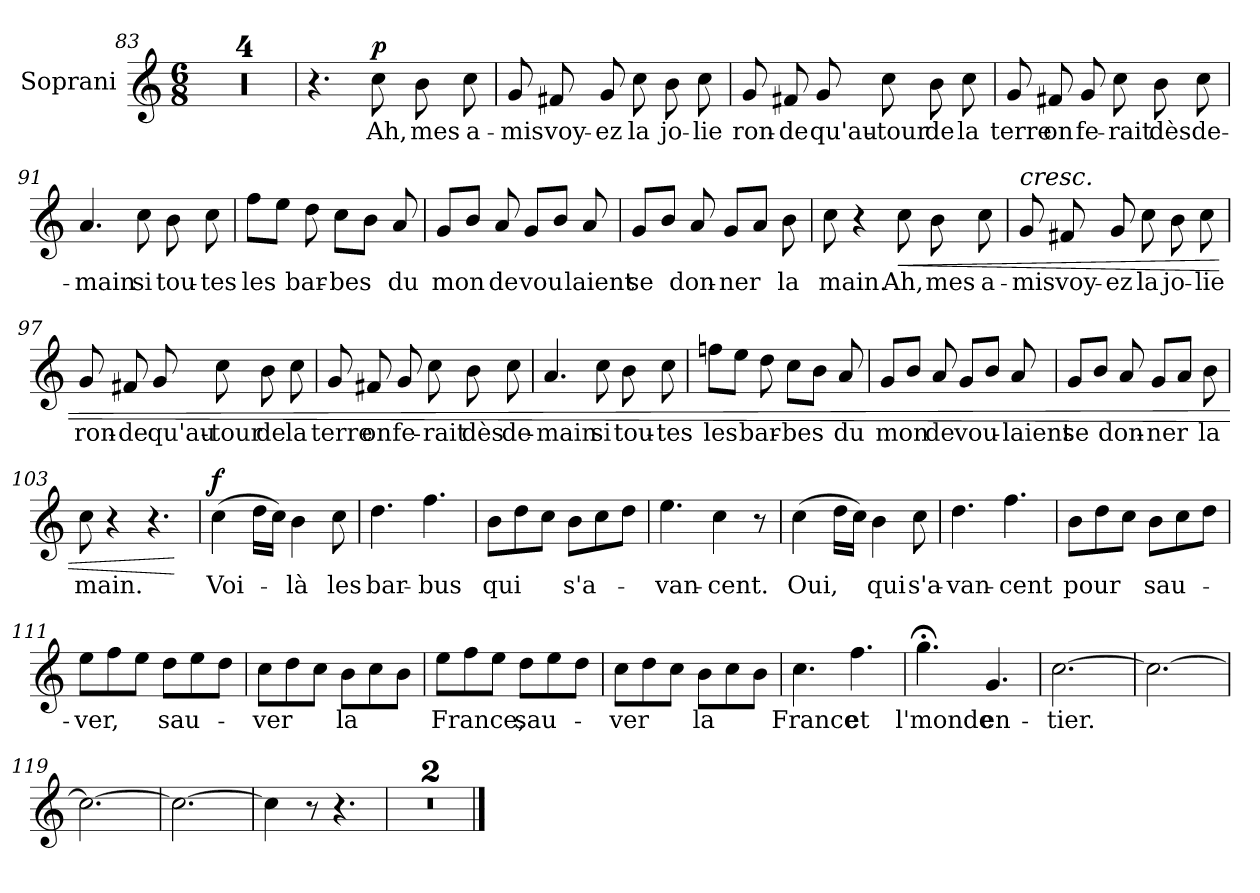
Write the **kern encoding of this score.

**kern	**text	**dynam
*part1	*part1	*part1
*staff1	*staff1	*staff1
*I"Soprani	*	*
!!LO:LB:g=z
*clefG2	*	*
*k[]	*	*
*M6/8	*	*
*MM50	*	*
=83	=83	=83
2.r	.	.
*MM80	*	*
=84	=84	=84
*MM180	*	*
2.r	.	.
=85	=85	=85
2.r	.	.
=86	=86	=86
2.r	.	.
=87	=87	=87
4.r	.	.
!	!LO:LY:b	!LO:DY:a
8cc\	Ah,	p
!	!LO:LY:b	!
8b\	mes	.
!	!LO:LY:b	!
8cc\	a-	.
!!LO:PB:g=z
=88	=88	=88
!	!LO:LY:b	!
8g/	mis	.
!	!LO:LY:b	!
8f#X/	voy-	.
!	!LO:LY:b	!
8g/	ez	.
!	!LO:LY:b	!
8cc\	la	.
!	!LO:LY:b	!
8b\	jo-	.
!	!LO:LY:b	!
8cc\	lie	.
=89	=89	=89
!	!LO:LY:b	!
8g/	ron-	.
!	!LO:LY:b	!
8f#X/	de	.
!	!LO:LY:b	!
8g/	qu'au-	.
!	!LO:LY:b	!
8cc\	tour	.
!	!LO:LY:b	!
8b\	de	.
!	!LO:LY:b	!
8cc\	la	.
=90	=90	=90
!	!LO:LY:b	!
8g/	terre	.
!	!LO:LY:b	!
8f#X/	on	.
!	!LO:LY:b	!
8g/	fe-	.
!	!LO:LY:b	!
8cc\	rait	.
!	!LO:LY:b	!
8b\	dès	.
!	!LO:LY:b	!
8cc\	de-	.
=91	=91	=91
!	!LO:LY:b	!
4.a/	main	.
!	!LO:LY:b	!
8cc\	si	.
!	!LO:LY:b	!
8b\	tou-	.
!	!LO:LY:b	!
8cc\	tes	.
!!LO:LB:g=z
=92	=92	=92
!	!LO:LY:b	!
8ff\L	les	.
8ee\J	.	.
!	!LO:LY:b	!
8dd\	bar-	.
!	!LO:LY:b	!
8cc\L	bes	.
8b\J	.	.
!	!LO:LY:b	!
8a/	du	.
=93	=93	=93
!	!LO:LY:b	!
8g/L	mon	.
!	!LO:LY:b	!
8b/J	-	.
!	!LO:LY:b	!
8a/	de	.
!	!LO:LY:b	!
8g/L	vou	.
!	!LO:LY:b	!
8b/J	-	.
!	!LO:LY:b	!
8a/	laient	.
=94	=94	=94
!	!LO:LY:b	!
8g/L	se	.
8b/J	.	.
!	!LO:LY:b	!
8a/	don-	.
!	!LO:LY:b	!
8g/L	ner	.
8a/J	.	.
!	!LO:LY:b	!
8b\	la	.
=95	=95	=95
!	!LO:LY:b	!
8cc\	main.	.
4r	.	.
!	!LO:LY:b	!LO:HP:b
8cc\	Ah,	<
!	!LO:LY:b	!
8b\	mes	.
!	!LO:LY:b	!
8cc\	a-	.
!!LO:PB:g=z
=96	=96	=96
!LO:TX:a:i:t=cresc.	!	!
!	!LO:LY:b	!
8g/	mis	.
!	!LO:LY:b	!
8f#X/	voy-	.
!	!LO:LY:b	!
8g/	ez	.
!	!LO:LY:b	!
8cc\	la	.
!	!LO:LY:b	!
8b\	jo-	.
!	!LO:LY:b	!
8cc\	lie	.
=97	=97	=97
!	!LO:LY:b	!
8g/	ron-	.
!	!LO:LY:b	!
8f#X/	de	.
!	!LO:LY:b	!
8g/	qu'au-	.
!	!LO:LY:b	!
8cc\	tour	.
!	!LO:LY:b	!
8b\	de	.
!	!LO:LY:b	!
8cc\	la	.
=98	=98	=98
!	!LO:LY:b	!
8g/	terre	.
!	!LO:LY:b	!
8f#X/	on	.
!	!LO:LY:b	!
8g/	fe-	.
!	!LO:LY:b	!
8cc\	rait	.
!	!LO:LY:b	!
8b\	dès	.
!	!LO:LY:b	!
8cc\	de-	.
=99	=99	=99
!	!LO:LY:b	!
4.a/	main	.
!	!LO:LY:b	!
8cc\	si	.
!	!LO:LY:b	!
8b\	tou-	.
!	!LO:LY:b	!
8cc\	tes	.
!!LO:LB:g=z
=100	=100	=100
!	!LO:LY:b	!
8ffni\L	les	.
8ee\J	.	.
!	!LO:LY:b	!
8dd\	bar-	.
!	!LO:LY:b	!
8cc\L	bes	.
8b\J	.	.
!	!LO:LY:b	!
8a/	du	.
=101	=101	=101
!	!LO:LY:b	!
8g/L	mon	.
!	!LO:LY:b	!
8b/J	-	.
!	!LO:LY:b	!
8a/	de	.
!	!LO:LY:b	!
8g/L	vou-	.
8b/J	.	.
!	!LO:LY:b	!
8a/	laient	.
=102	=102	=102
!	!LO:LY:b	!
8g/L	se	.
8b/J	.	.
!	!LO:LY:b	!
8a/	don-	.
!	!LO:LY:b	!
8g/L	ner	.
8a/J	.	.
!	!LO:LY:b	!
8b\	la	.
=103	=103	=103
!	!LO:LY:b	!
8cc\	main.	.
4r	.	.
4.r	.	.
.	.	[
!!LO:PB:g=z
=104	=104	=104
!	!LO:LY:b	!LO:DY:a
(>4cc\	Voi-	f
16dd\LL	.	.
16cc\JJ)	.	.
!	!LO:LY:b	!
4b\	là	.
!	!LO:LY:b	!
8cc\	les	.
=105	=105	=105
!	!LO:LY:b	!
4.dd\	bar-	.
!	!LO:LY:b	!
4.ff\	bus	.
=106	=106	=106
!	!LO:LY:b	!
8b\L	qui	.
8dd\	.	.
8cc\J	.	.
!	!LO:LY:b	!
8b\L	s'a-	.
8cc\	.	.
8dd\J	.	.
=107	=107	=107
!	!LO:LY:b	!
4.ee\	van-	.
!	!LO:LY:b	!
4cc\	-cent.	.
8r	.	.
=108	=108	=108
!	!LO:LY:b	!
(>4cc\	Oui,	.
16dd\LL	.	.
16cc\JJ)	.	.
!	!LO:LY:b	!
4b\	qui	.
!	!LO:LY:b	!
8cc\	s'a-	.
!!LO:LB:g=z
=109	=109	=109
!	!LO:LY:b	!
4.dd\	van-	.
!	!LO:LY:b	!
4.ff\	cent	.
=110	=110	=110
!	!LO:LY:b	!
8b\L	pour	.
8dd\	.	.
8cc\J	.	.
!	!LO:LY:b	!
8b\L	sau-	.
8cc\	.	.
8dd\J	.	.
=111	=111	=111
!	!LO:LY:b	!
8ee\L	ver,	.
8ff\	.	.
8ee\J	.	.
!	!LO:LY:b	!
8dd\L	sau-	.
8ee\	.	.
8dd\J	.	.
=112	=112	=112
!	!LO:LY:b	!
8cc\L	ver	.
8dd\	.	.
8cc\J	.	.
!	!LO:LY:b	!
8b\L	la	.
8cc\	.	.
8b\J	.	.
=113	=113	=113
!	!LO:LY:b	!
8ee\L	France,	.
8ff\	.	.
8ee\J	.	.
!	!LO:LY:b	!
8dd\L	sau-	.
8ee\	.	.
8dd\J	.	.
!!LO:PB:g=z
=114	=114	=114
!	!LO:LY:b	!
8cc\L	ver	.
8dd\	.	.
8cc\J	.	.
!	!LO:LY:b	!
8b\L	la	.
8cc\	.	.
8b\J	.	.
=115	=115	=115
!	!LO:LY:b	!
4.cc\	France	.
!	!LO:LY:b	!
4.ff\	et	.
=116	=116	=116
*MM90	*	*
!	!LO:LY:b	!
4.gg;<\	l'monde	.
*MM180	*	*
!	!LO:LY:b	!
4.g/	en-	.
=117	=117	=117
!	!LO:LY:b	!
[2.cc\	tier.	.
=118	=118	=118
2.cc\_	.	.
=119	=119	=119
2.cc\_	.	.
!!LO:LB:g=z
=120	=120	=120
2.cc\_	.	.
=121	=121	=121
4cc\]	.	.
8r	.	.
4.r	.	.
=122	=122	=122
2.r	.	.
=123	=123	=123
*MM80	*	*
2.r	.	.
==	==	==
*-	*-	*-
